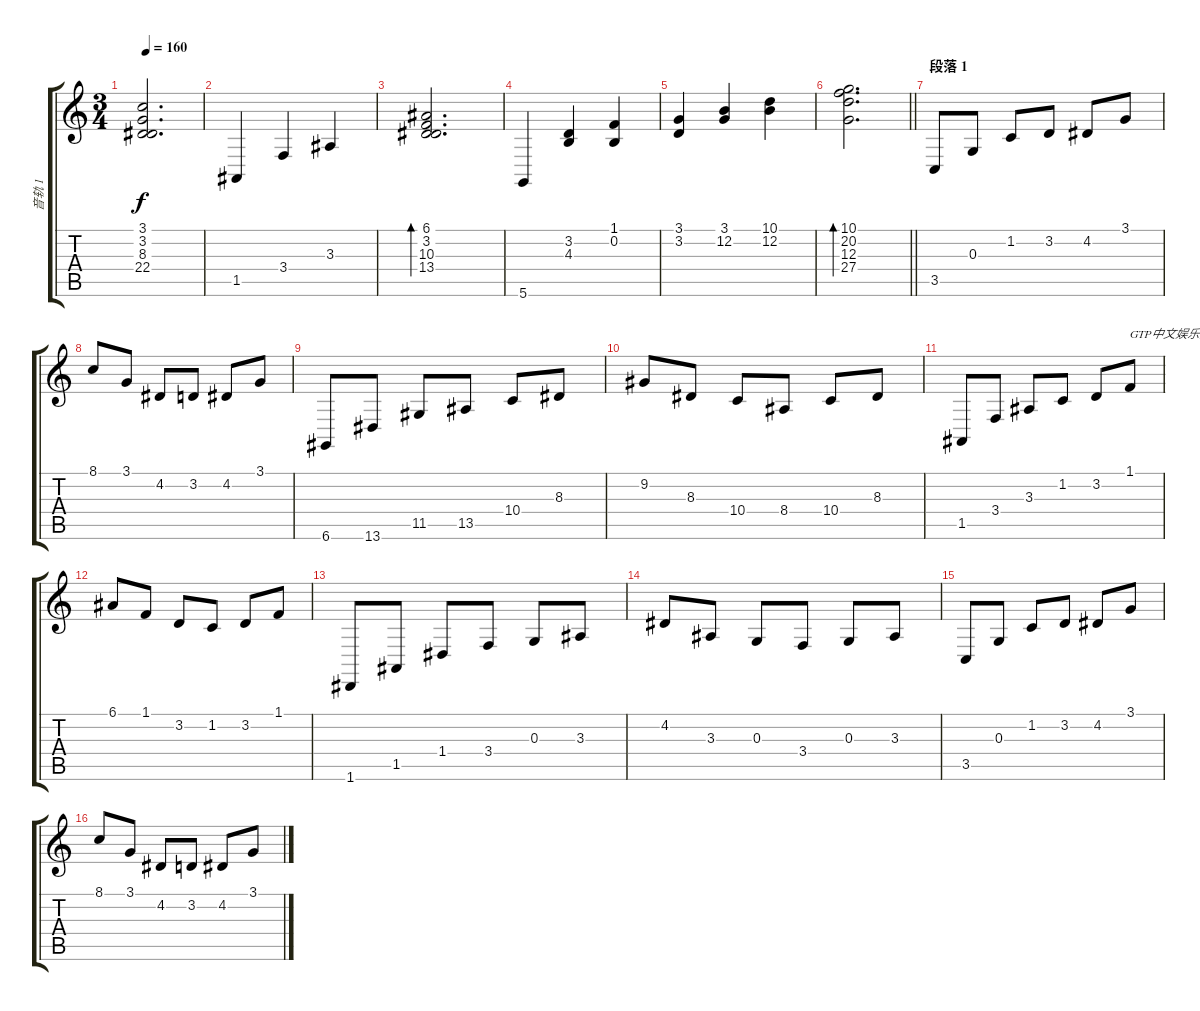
\track ("音轨 1" "音轨 1") {instrument acousticgrandpiano}
\staff {score tabs}
\tuning (E4 B3 G3 D3 A2 D2) {hide}
\ts (3 4)
\tempo 160
\clef g2
\ks c
(3.1 3.2 8.3 22.4).2{d dy f} |
1.5.4 3.4.4 3.3.4 |
(6.1 3.2 10.3 13.4).2{d bd 240} |
5.6.4{txt " "} (3.2 4.3).4 (1.1 0.2).4 |
(3.1 3.2).4 (3.1 12.2).4 (10.1 12.2).4 |
\barLineRight lightlight
(10.1 20.2 12.3 27.4).2{d bd 240} |
\section ("" "段落 1")
3.5.8 0.3.8 1.2.8 3.2.8 4.2.8 3.1.8 |
8.1.8 3.1.8 4.2.8 3.2.8 4.2.8 3.1.8 |
6.6.8 13.6.8 11.5.8 13.5.8 10.4.8 8.3.8 |
9.2.8 8.3.8 10.4.8 8.4.8 10.4.8 8.3.8 |
1.5.8 3.4.8 3.3.8 1.2.8 3.2.8 1.1.8{txt "GTP中文娱乐网为您提供优秀的谱子"} |
6.1.8 1.1.8 3.2.8 1.2.8 3.2.8 1.1.8 |
1.6.8 1.5.8 1.4.8 3.4.8 0.3.8 3.3.8 |
4.2.8 3.3.8 0.3.8 3.4.8 0.3.8 3.3.8 |
3.5.8 0.3.8 1.2.8 3.2.8 4.2.8 3.1.8 |
8.1.8 3.1.8 4.2.8 3.2.8 4.2.8 3.1.8
